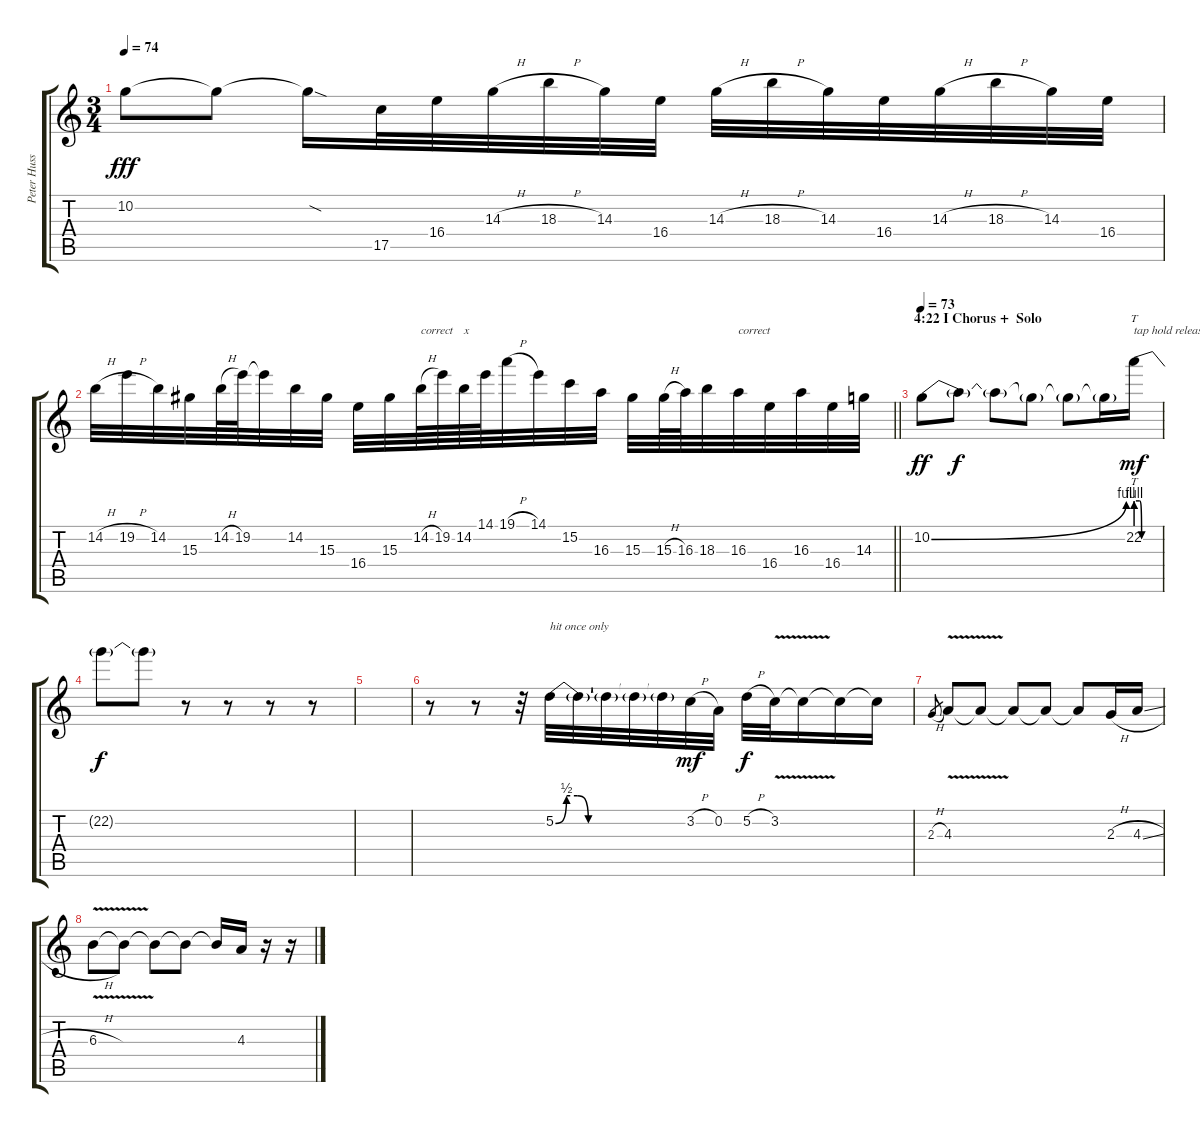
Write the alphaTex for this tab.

\track ("Peter Huss/Andy LaRocque (Lead Guitar)" "Peter Huss") {instrument acousticguitarsteel}
\staff {score tabs}
\tuning (D4 A3 F3 C3 G2 D2) {hide}
\ts (3 4)
\tempo 74
\clef g2
\ks c
10.2{t}.8{dy fff} 10.2{t}.8 10.2{sod t}.16 17.5.32 16.4.32 14.3{h}.32 18.3{h}.32 14.3.32 16.4.32 14.3{h}.32 18.3{h}.32 14.3.32 16.4.32 14.3{h}.32 18.3{h}.32 14.3.32 16.4.32 |
\barLineRight lightlight
14.2{h}.32 19.2{h}.32 14.2.32 15.3.32 14.2{h}.64 19.2.64 19.2{t}.32 14.2.32 15.3.32 16.4.32 15.3.32 14.2{h}.64{txt "correct"} 19.2.64 14.2.64{txt "x"} 14.1.64 19.1{h}.32 14.1.32 15.2.32 16.3.32 15.3.32 15.3{h}.64 16.3.64 18.3.32 16.3.32{txt "correct"} 16.4.32 16.3.32 16.4.32 14.3.32 |
\section ("" "4:22 I Chorus +  Solo")
\tempo 73
10.2{be (bend 0 0 60 4)}.8{dy ff} 10.2{t}.8{dy f} 10.2{t}.8 10.2{t}.8 10.2{t}.8 10.2{t}.16 22.2{be (custom 0 4 10 4 15 0 60 0)}.16{tt txt "tap hold release with tapping finger" dy mf} |
22.2{t}.8{dy f} 22.2{t}.8 r.8 r.8 r.8 r.8 |
|
r.8 r.8 r.32 5.2{be (custom 0 0 5 2 10 2 15 0 60 0)}.32{txt "hit once only"} 5.2{t}.32 5.2{t}.32 5.2{t}.32 5.2{t}.32 3.2{h}.32{dy mf} 0.2.32 5.2{h}.32{dy f} 3.2{v}.32 3.2{t}.16 3.2{t}.16 3.2{t}.16 |
2.3{h}.8{gr} 4.3{v}.8 4.3{t}.8 4.3{t}.8 4.3{t}.8 4.3{t}.8 2.3{h}.16 4.3{sl}.16 |
6.3{v h}.8 6.3{t}.8 6.3{t}.8 6.3{t}.8 6.3{t}.16 4.3.16 r.16 r.16
